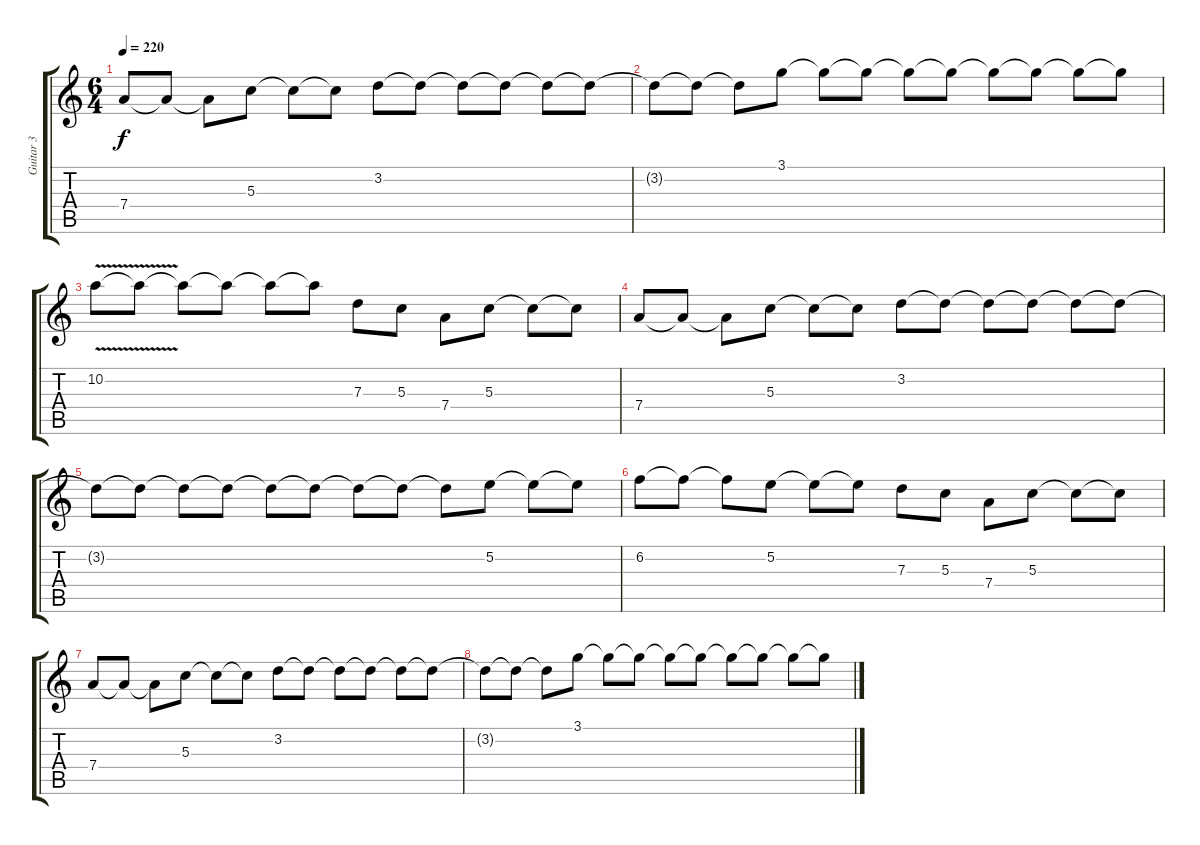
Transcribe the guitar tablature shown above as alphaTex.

\track ("Guitar 3" "Guitar 3") {instrument distortionguitar}
\staff {score tabs}
\tuning (E4 B3 G3 D3 A2 E2) {hide}
\ts (6 4)
\tempo 220
\clef g2
\ks c
7.4.8{dy f} 7.4{t}.8 7.4{t}.8 5.3.8 5.3{t}.8 5.3{t}.8 3.2.8 3.2{t}.8 3.2{t}.8 3.2{t}.8 3.2{t}.8 3.2{t}.8 |
3.2{t}.8 3.2{t}.8 3.2{t}.8 3.1.8 3.1{t}.8 3.1{t}.8 3.1{t}.8 3.1{t}.8 3.1{t}.8 3.1{t}.8 3.1{t}.8 3.1{t}.8 |
10.2{v}.8 10.2{t}.8 10.2{t}.8 10.2{t}.8 10.2{t}.8 10.2{t}.8 7.3.8 5.3.8 7.4.8 5.3.8 5.3{t}.8 5.3{t}.8 |
7.4.8 7.4{t}.8 7.4{t}.8 5.3.8 5.3{t}.8 5.3{t}.8 3.2.8 3.2{t}.8 3.2{t}.8 3.2{t}.8 3.2{t}.8 3.2{t}.8 |
3.2{t}.8 3.2{t}.8 3.2{t}.8 3.2{t}.8 3.2{t}.8 3.2{t}.8 3.2{t}.8 3.2{t}.8 3.2{t}.8 5.2.8 5.2{t}.8 5.2{t}.8 |
6.2.8 6.2{t}.8 6.2{t}.8 5.2.8 5.2{t}.8 5.2{t}.8 7.3.8 5.3.8 7.4.8 5.3.8 5.3{t}.8 5.3{t}.8 |
7.4.8 7.4{t}.8 7.4{t}.8 5.3.8 5.3{t}.8 5.3{t}.8 3.2.8 3.2{t}.8 3.2{t}.8 3.2{t}.8 3.2{t}.8 3.2{t}.8 |
3.2{t}.8 3.2{t}.8 3.2{t}.8 3.1.8 3.1{t}.8 3.1{t}.8 3.1{t}.8 3.1{t}.8 3.1{t}.8 3.1{t}.8 3.1{t}.8 3.1{t}.8
